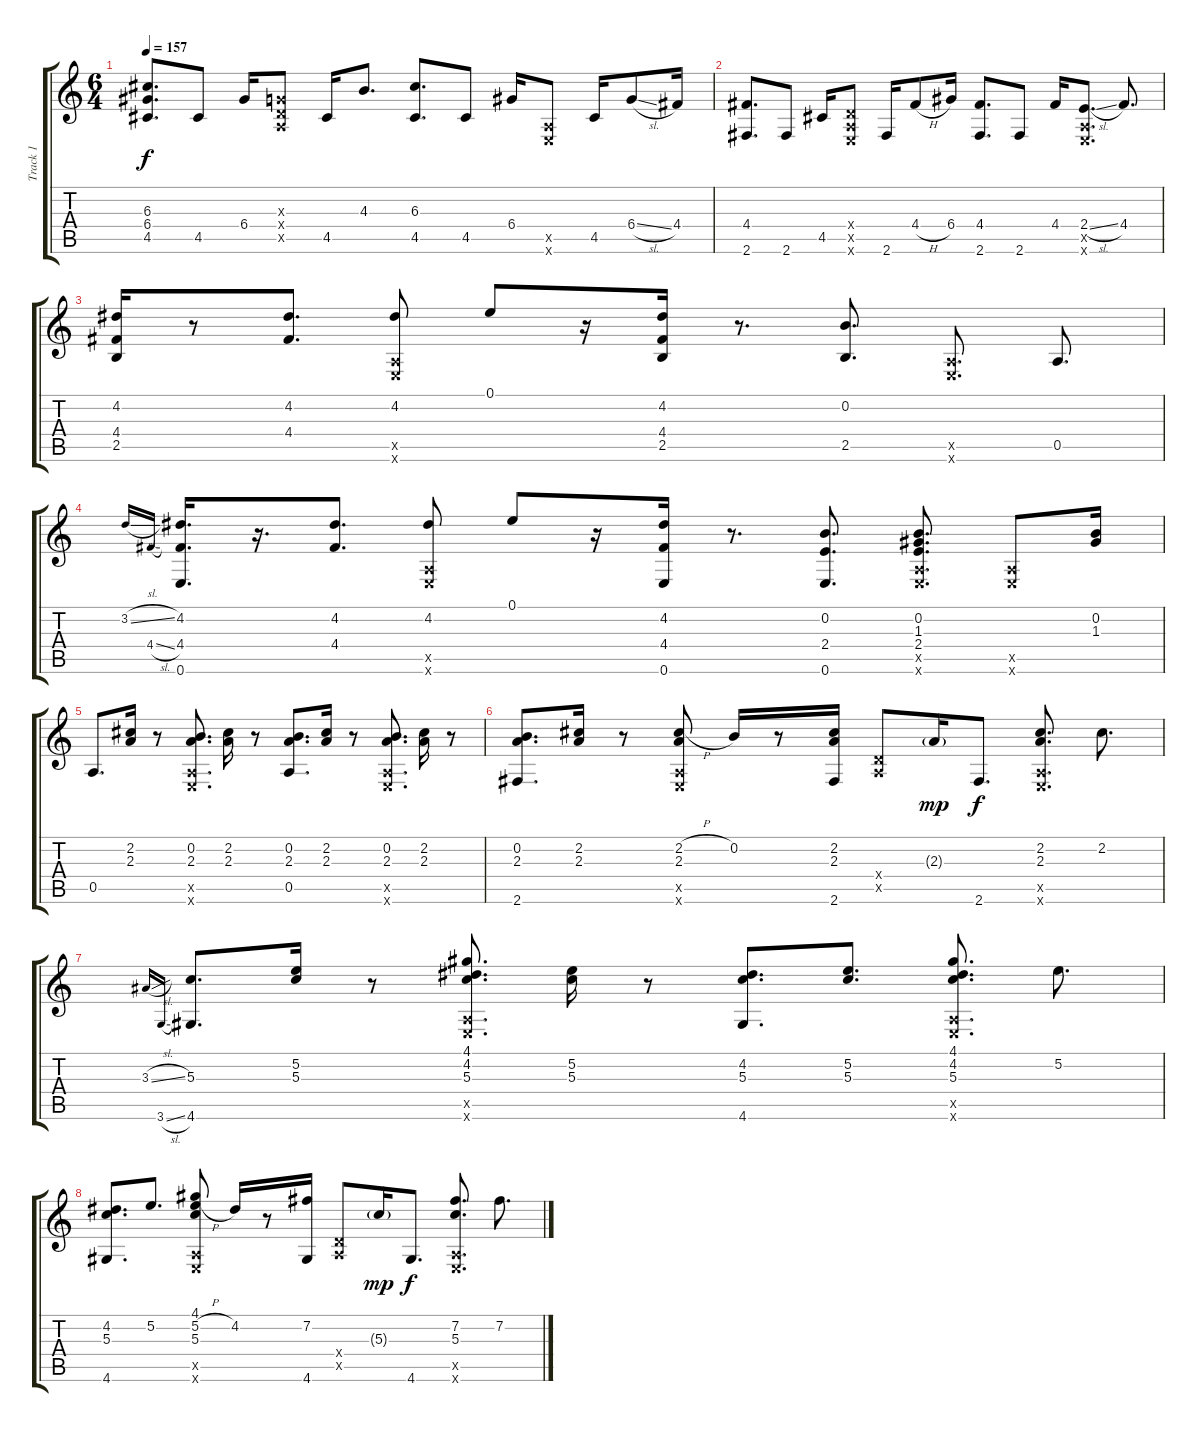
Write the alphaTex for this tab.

\track ("Track 1" "Track 1") {instrument acousticguitarsteel}
\staff {score tabs}
\tuning (E4 B3 G3 D3 A2 E2) {hide}
\ts (6 4)
\tempo 157
\clef g2
\ks c
(6.3 6.4 4.5).8{d dy f} 4.5.8 6.4.16 (0.3{x} 0.4{x} 0.5{x}).8 4.5.16 4.3.8{d} (6.3 4.5).8{d} 4.5.8 6.4.16 (0.5{x} 0.6{x}).8 4.5.16 6.4{sl}.8 4.4.16 |
(4.4 2.6).8{d} 2.6.8 4.5.16 (0.4{x} 0.5{x} 0.6{x}).8 2.6.16 4.4{h}.8 6.4.16 (4.4 2.6).8{d} 2.6.8 4.4.16 (2.4{sl} 0.5{x} 0.6{x}).8{d} 4.4.8{d} |
(4.2 4.4 2.5).16 r.8 (4.2 4.4).8{d} (4.2 0.5{x} 0.6{x}).8 0.1.8 r.16 (4.2 4.4 2.5).16 r.8{d} (0.2 2.5).8{d} (0.5{x} 0.6{x}).8{d} 0.5.8{d} |
3.2{sl}.16{gr onbeat} 4.4{sl}.16{gr onbeat} (4.2 4.4 0.6).16{d} r.16{d} (4.2 4.4).8{d} (4.2 0.5{x} 0.6{x}).8 0.1.8 r.16 (4.2 4.4 0.6).16 r.8{d} (0.2 2.4 0.6).8{d} (0.2 1.3 2.4 0.5{x} 0.6{x}).8{d} (0.5{x} 0.6{x}).8 (0.2 1.3).16 |
0.5.8{d} (2.2 2.3).16 r.8 (0.2 2.3 0.5{x} 0.6{x}).8{d} (2.2 2.3).16 r.8 (0.2 2.3 0.5).8{d} (2.2 2.3).16 r.8 (0.2 2.3 0.5{x} 0.6{x}).8{d} (2.2 2.3).16 r.8 |
(0.2 2.3 2.6).8{d} (2.2 2.3).16 r.8 (2.2{h} 2.3 0.5{x} 0.6{x}).8 0.2.16 r.8 (2.2 2.3 2.6).16 (0.4{x} 0.5{x}).8 2.3{g}.16{dy mp} 2.6.8{d dy f} (2.2 2.3 0.5{x} 0.6{x}).8{d} 2.2.8{d} |
3.3{sl}.16{gr onbeat} 3.6{sl}.16{gr onbeat} (5.3 4.6).8{d} (5.2 5.3).16 r.8 (4.1 4.2 5.3 0.5{x} 0.6{x}).8{d} (5.2 5.3).16 r.8 (4.2 5.3 4.6).8{d} (5.2 5.3).8{d} (4.1 4.2 5.3 0.5{x} 0.6{x}).8{d} 5.2.8{d} |
(4.2 5.3 4.6).8{d} 5.2.8{d} (4.1 5.2{h} 5.3 0.5{x} 0.6{x}).8 4.2.16 r.8 (7.2 4.6).16 (0.4{x} 0.5{x}).8 5.3{g}.16{dy mp} 4.6.8{d dy f} (7.2 5.3 0.5{x} 0.6{x}).8{d} 7.2.8{d}
